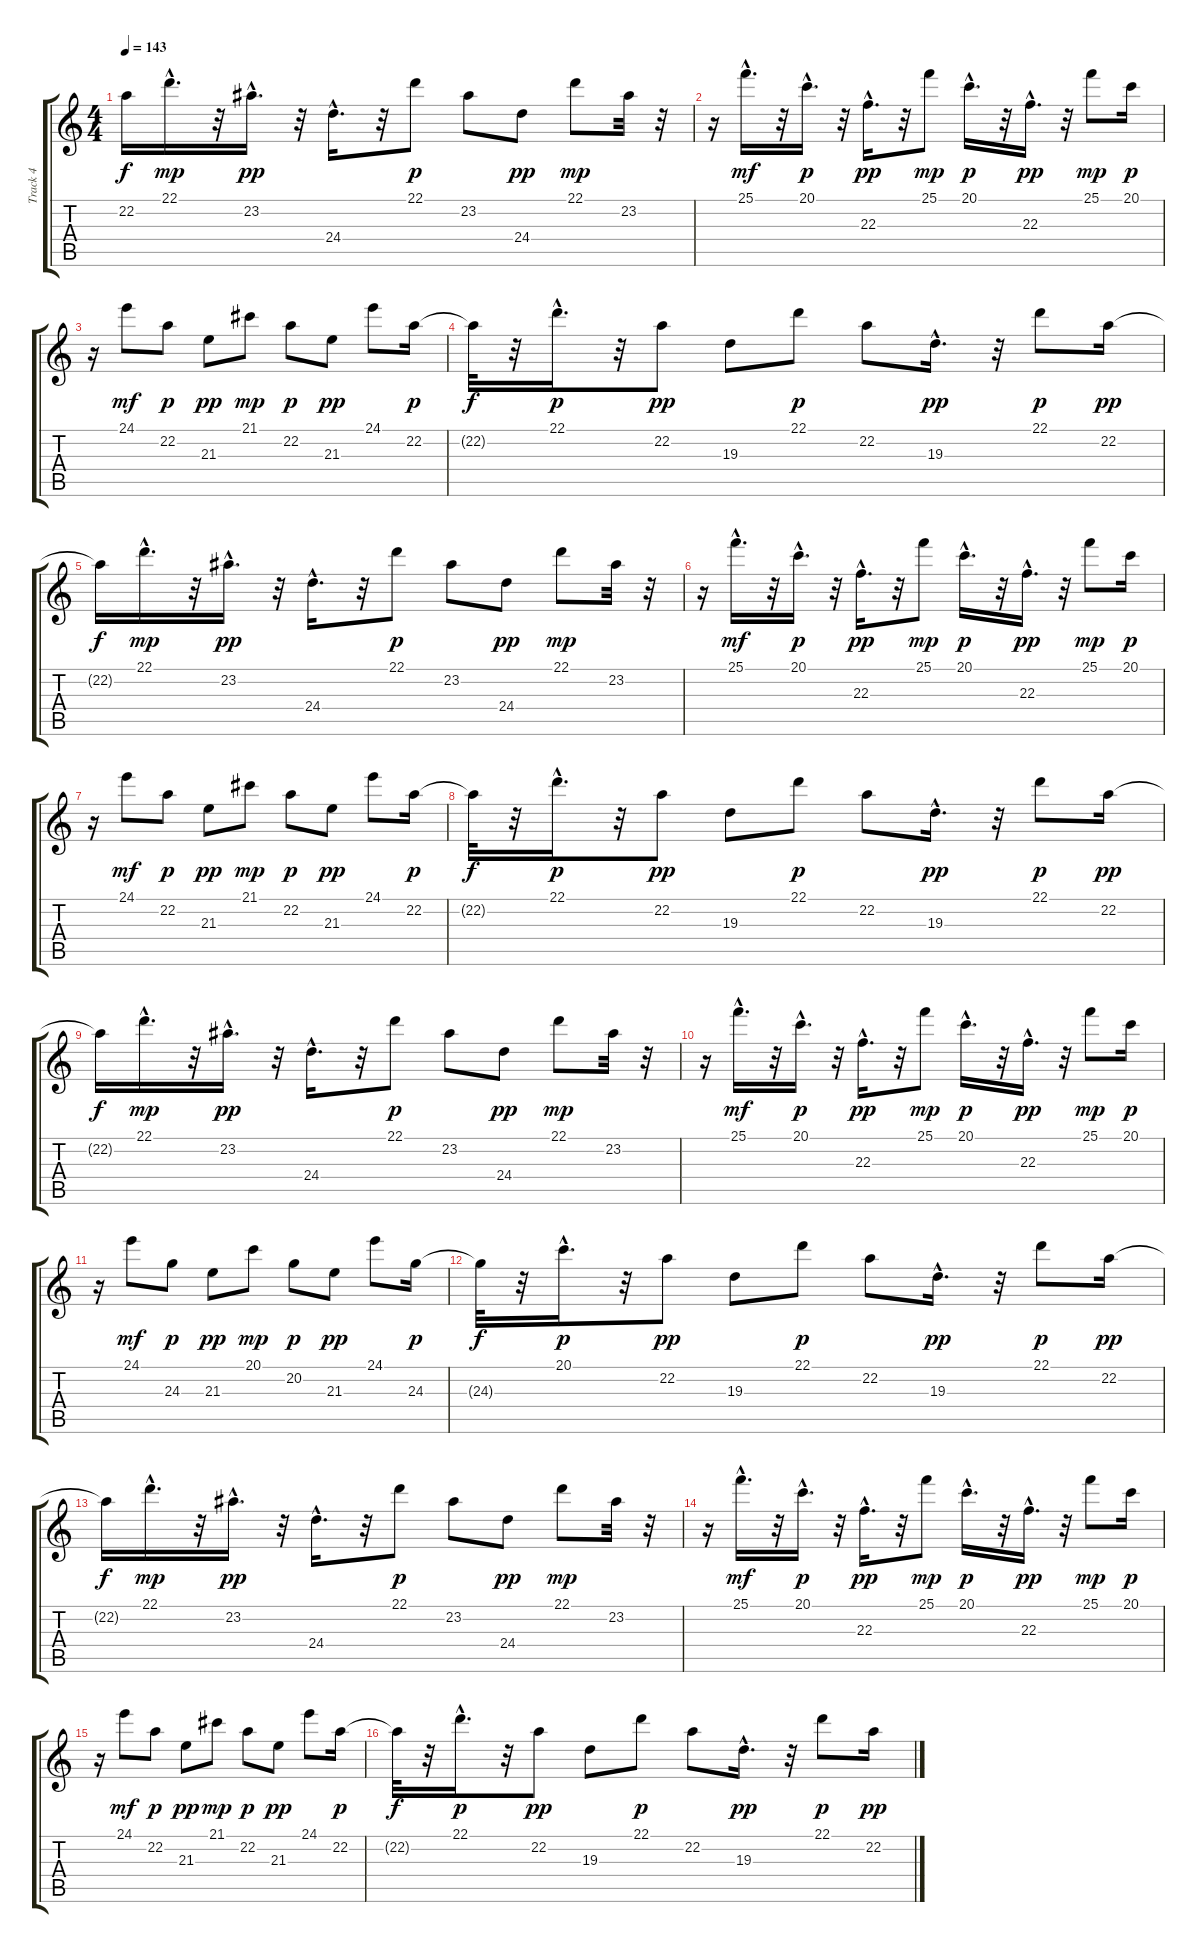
\track ("Track 4" "Track 4") {instrument pad1newage}
\staff {score tabs}
\tuning (E4 B3 G3 D3 A2 E2) {hide}
\ts (4 4)
\tempo 143
\clef g2
\ks c
22.2{t}.16{dy f} 22.1{hac}.16{d dy mp} r.32 23.2{hac}.16{d dy pp} r.32 24.4{hac}.16{d} r.32 22.1.8{dy p} 23.2.8 24.4.8{dy pp} 22.1.8{dy mp} 23.2.32 r.32 |
r.16 25.1{hac}.16{d dy mf} r.32 20.1{hac}.16{d dy p} r.32 22.3{hac}.16{d dy pp} r.32 25.1.8{dy mp} 20.1{hac}.16{d dy p} r.32 22.3{hac}.16{d dy pp} r.32 25.1.8{dy mp} 20.1.16{dy p} |
r.16 24.1.8{dy mf} 22.2.8{dy p} 21.3.8{dy pp} 21.1.8{dy mp} 22.2.8{dy p} 21.3.8{dy pp} 24.1.8 22.2.16{dy p} |
22.2{t}.32{dy f} r.32 22.1{hac}.16{d dy p} r.32 22.2.8{dy pp} 19.3.8 22.1.8{dy p} 22.2.8 19.3{hac}.16{d dy pp} r.32 22.1.8{dy p} 22.2.16{dy pp} |
22.2{t}.16{dy f} 22.1{hac}.16{d dy mp} r.32 23.2{hac}.16{d dy pp} r.32 24.4{hac}.16{d} r.32 22.1.8{dy p} 23.2.8 24.4.8{dy pp} 22.1.8{dy mp} 23.2.32 r.32 |
r.16 25.1{hac}.16{d dy mf} r.32 20.1{hac}.16{d dy p} r.32 22.3{hac}.16{d dy pp} r.32 25.1.8{dy mp} 20.1{hac}.16{d dy p} r.32 22.3{hac}.16{d dy pp} r.32 25.1.8{dy mp} 20.1.16{dy p} |
r.16 24.1.8{dy mf} 22.2.8{dy p} 21.3.8{dy pp} 21.1.8{dy mp} 22.2.8{dy p} 21.3.8{dy pp} 24.1.8 22.2.16{dy p} |
22.2{t}.32{dy f} r.32 22.1{hac}.16{d dy p} r.32 22.2.8{dy pp} 19.3.8 22.1.8{dy p} 22.2.8 19.3{hac}.16{d dy pp} r.32 22.1.8{dy p} 22.2.16{dy pp} |
22.2{t}.16{dy f} 22.1{hac}.16{d dy mp} r.32 23.2{hac}.16{d dy pp} r.32 24.4{hac}.16{d} r.32 22.1.8{dy p} 23.2.8 24.4.8{dy pp} 22.1.8{dy mp} 23.2.32 r.32 |
r.16 25.1{hac}.16{d dy mf} r.32 20.1{hac}.16{d dy p} r.32 22.3{hac}.16{d dy pp} r.32 25.1.8{dy mp} 20.1{hac}.16{d dy p} r.32 22.3{hac}.16{d dy pp} r.32 25.1.8{dy mp} 20.1.16{dy p} |
r.16 24.1.8{dy mf} 24.3.8{dy p} 21.3.8{dy pp} 20.1.8{dy mp} 20.2.8{dy p} 21.3.8{dy pp} 24.1.8 24.3.16{dy p} |
24.3{t}.32{dy f} r.32 20.1{hac}.16{d dy p} r.32 22.2.8{dy pp} 19.3.8 22.1.8{dy p} 22.2.8 19.3{hac}.16{d dy pp} r.32 22.1.8{dy p} 22.2.16{dy pp} |
22.2{t}.16{dy f} 22.1{hac}.16{d dy mp} r.32 23.2{hac}.16{d dy pp} r.32 24.4{hac}.16{d} r.32 22.1.8{dy p} 23.2.8 24.4.8{dy pp} 22.1.8{dy mp} 23.2.32 r.32 |
r.16 25.1{hac}.16{d dy mf} r.32 20.1{hac}.16{d dy p} r.32 22.3{hac}.16{d dy pp} r.32 25.1.8{dy mp} 20.1{hac}.16{d dy p} r.32 22.3{hac}.16{d dy pp} r.32 25.1.8{dy mp} 20.1.16{dy p} |
r.16 24.1.8{dy mf} 22.2.8{dy p} 21.3.8{dy pp} 21.1.8{dy mp} 22.2.8{dy p} 21.3.8{dy pp} 24.1.8 22.2.16{dy p} |
22.2{t}.32{dy f} r.32 22.1{hac}.16{d dy p} r.32 22.2.8{dy pp} 19.3.8 22.1.8{dy p} 22.2.8 19.3{hac}.16{d dy pp} r.32 22.1.8{dy p} 22.2.16{dy pp}
